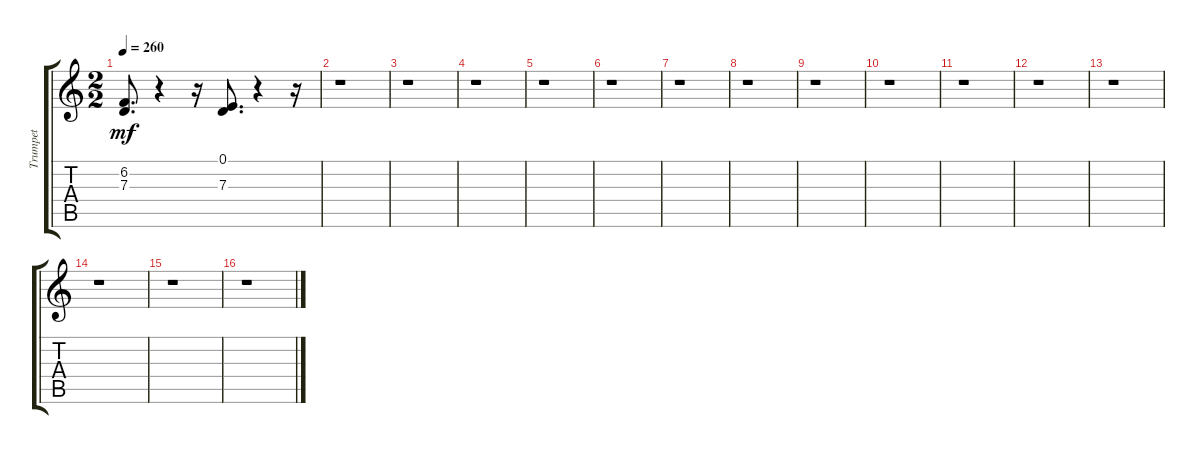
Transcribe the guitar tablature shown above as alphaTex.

\track ("Trumpet" "Trumpet") {instrument trumpet}
\staff {score tabs}
\tuning (E4 B3 G3 D3 A2 E2) {hide}
\ts (2 2)
\tempo 260
\clef g2
\ks c
(6.2 7.3).8{d dy mf} r.4 r.16 (0.1 7.3).8{d} r.4 r.16 |
r.1 |
r.1 |
r.1 |
r.1 |
r.1 |
r.1 |
r.1 |
r.1 |
r.1 |
r.1 |
r.1 |
r.1 |
r.1 |
r.1 |
r.1
